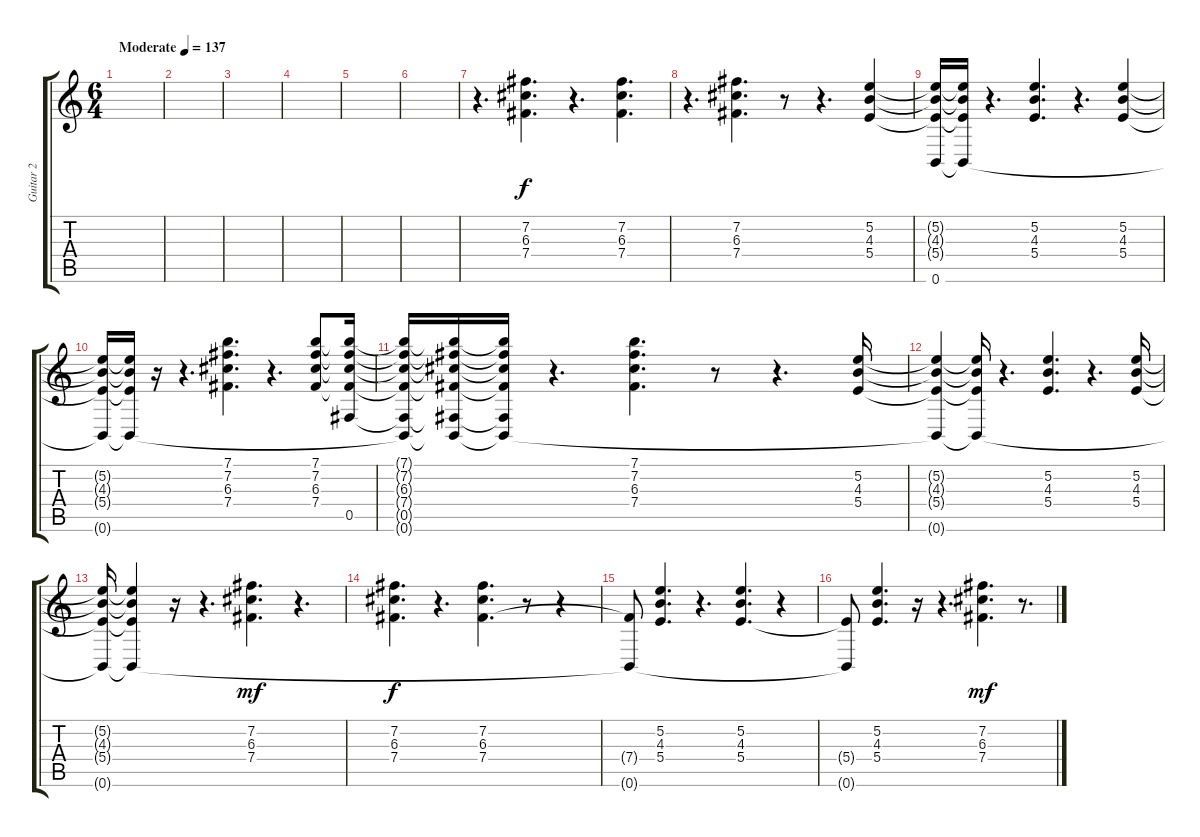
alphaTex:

\track ("Guitar 2" "Guitar 2") {instrument distortionguitar}
\staff {score tabs}
\tuning (E4 B3 G3 B2 Gb2 B1) {hide}
\ts (6 4)
\tempo (137 "Moderate")
\clef g2
\ks c
|
|
|
|
|
|
r.4{d} (7.2 6.3 7.4).4{d} r.4{d} (7.2 6.3 7.4).4{d} |
r.4{d} (7.2 6.3 7.4).4{d} r.8 r.4{d} (5.2 4.3 5.4).4 |
(5.2{t} 4.3{t} 5.4{t} 0.6).16 (5.2{t} 4.3{t} 5.4{t} 0.6{t}).16 r.4{d} (5.2 4.3 5.4).4{d} r.4{d} (5.2 4.3 5.4).4 |
(5.2{t} 4.3{t} 5.4{t} 0.6{t}).16 (5.2{t} 4.3{t} 5.4{t} 0.6{t}).16 r.16 r.4{d} (7.1 7.2 6.3 7.4).4{d} r.4{d} (7.1 7.2 6.3 7.4).8 (7.1{t} 7.2{t} 6.3{t} 7.4{t} 0.5).16 |
(7.1{t} 7.2{t} 6.3{t} 7.4{t} 0.5{t} 0.6{t}).16 (7.1{t} 7.2{t} 6.3{t} 7.4{t} 0.5{t} 0.6{t}).16 (7.1{t} 7.2{t} 6.3{t} 7.4{t} 0.5{t} 0.6{t}).16 r.4{d} (7.1 7.2 6.3 7.4).4{d} r.8 r.4{d} (5.2 4.3 5.4).16 |
(5.2{t} 4.3{t} 5.4{t} 0.6{t}).4 (5.2{t} 4.3{t} 5.4{t} 0.6{t}).16 r.4{d} (5.2 4.3 5.4).4{d} r.4{d} (5.2 4.3 5.4).16 |
(5.2{t} 4.3{t} 5.4{t} 0.6{t}).16 (5.2{t} 4.3{t} 5.4{t} 0.6{t}).4 r.16 r.4{d} (7.2 6.3 7.4).4{d dy mf} r.4{d} |
(7.2 6.3 7.4).4{d dy f} r.4{d} (7.2 6.3 7.4).4{d} r.8 r.4 |
(7.4{t} 0.6{t}).8 (5.2 4.3 5.4).4{d} r.4{d} (5.2 4.3 5.4).4{d} r.4 |
(5.4{t} 0.6{t}).8 (5.2 4.3 5.4).4{d} r.16 r.4{d} (7.2 6.3 7.4).4{d dy mf} r.8{d}
